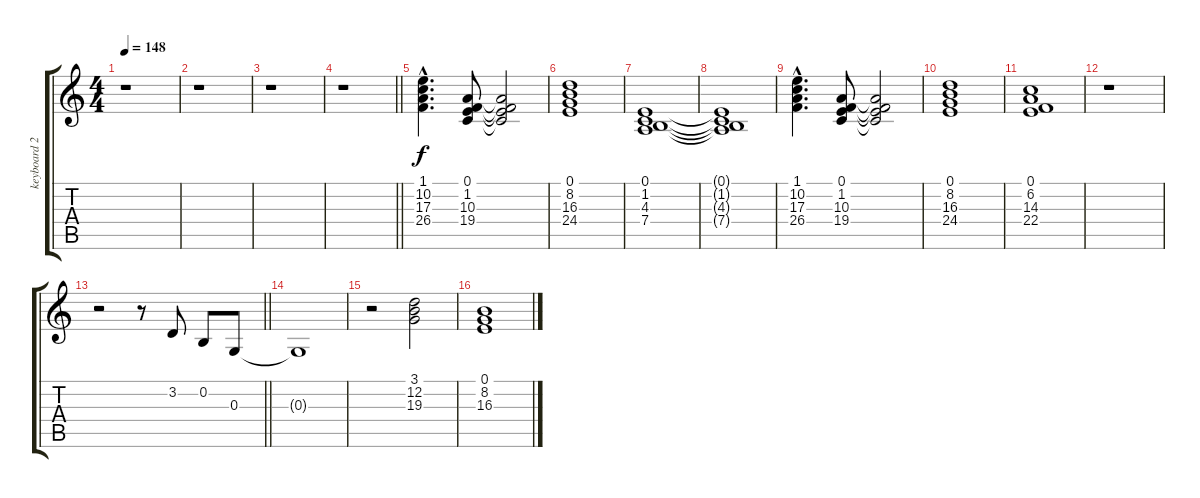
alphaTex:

\track ("keyboard 2" "keyboard 2") {instrument acousticgrandpiano}
\staff {score tabs}
\tuning (E4 B3 G3 D3 A2 E2) {hide}
\ts (4 4)
\tempo 148
\clef g2
\ks c
r.1{dy f} |
r.1 |
r.1 |
\barLineRight lightlight
r.1 |
(1.1{hac} 10.2{hac} 17.3{hac} 26.4{hac}).4{d} (0.1 1.2 10.3 19.4).8 (0.1{t} 1.2{t} 10.3{t} 19.4{t}).2 |
(0.1 8.2 16.3 24.4).1 |
(0.1 1.2 4.3 7.4).1 |
(0.1{t} 1.2{t} 4.3{t} 7.4{t}).1 |
(1.1{hac} 10.2{hac} 17.3{hac} 26.4{hac}).4{d} (0.1 1.2 10.3 19.4).8 (0.1{t} 1.2{t} 10.3{t} 19.4{t}).2 |
(0.1 8.2 16.3 24.4).1 |
(0.1 6.2 14.3 22.4).1 |
r.1 |
\barLineRight lightlight
r.2 r.8 3.2.8 0.2.8 0.3.8 |
0.3{t}.1 |
r.2 (3.1 12.2 19.3).2 |
(0.1 8.2 16.3).1
